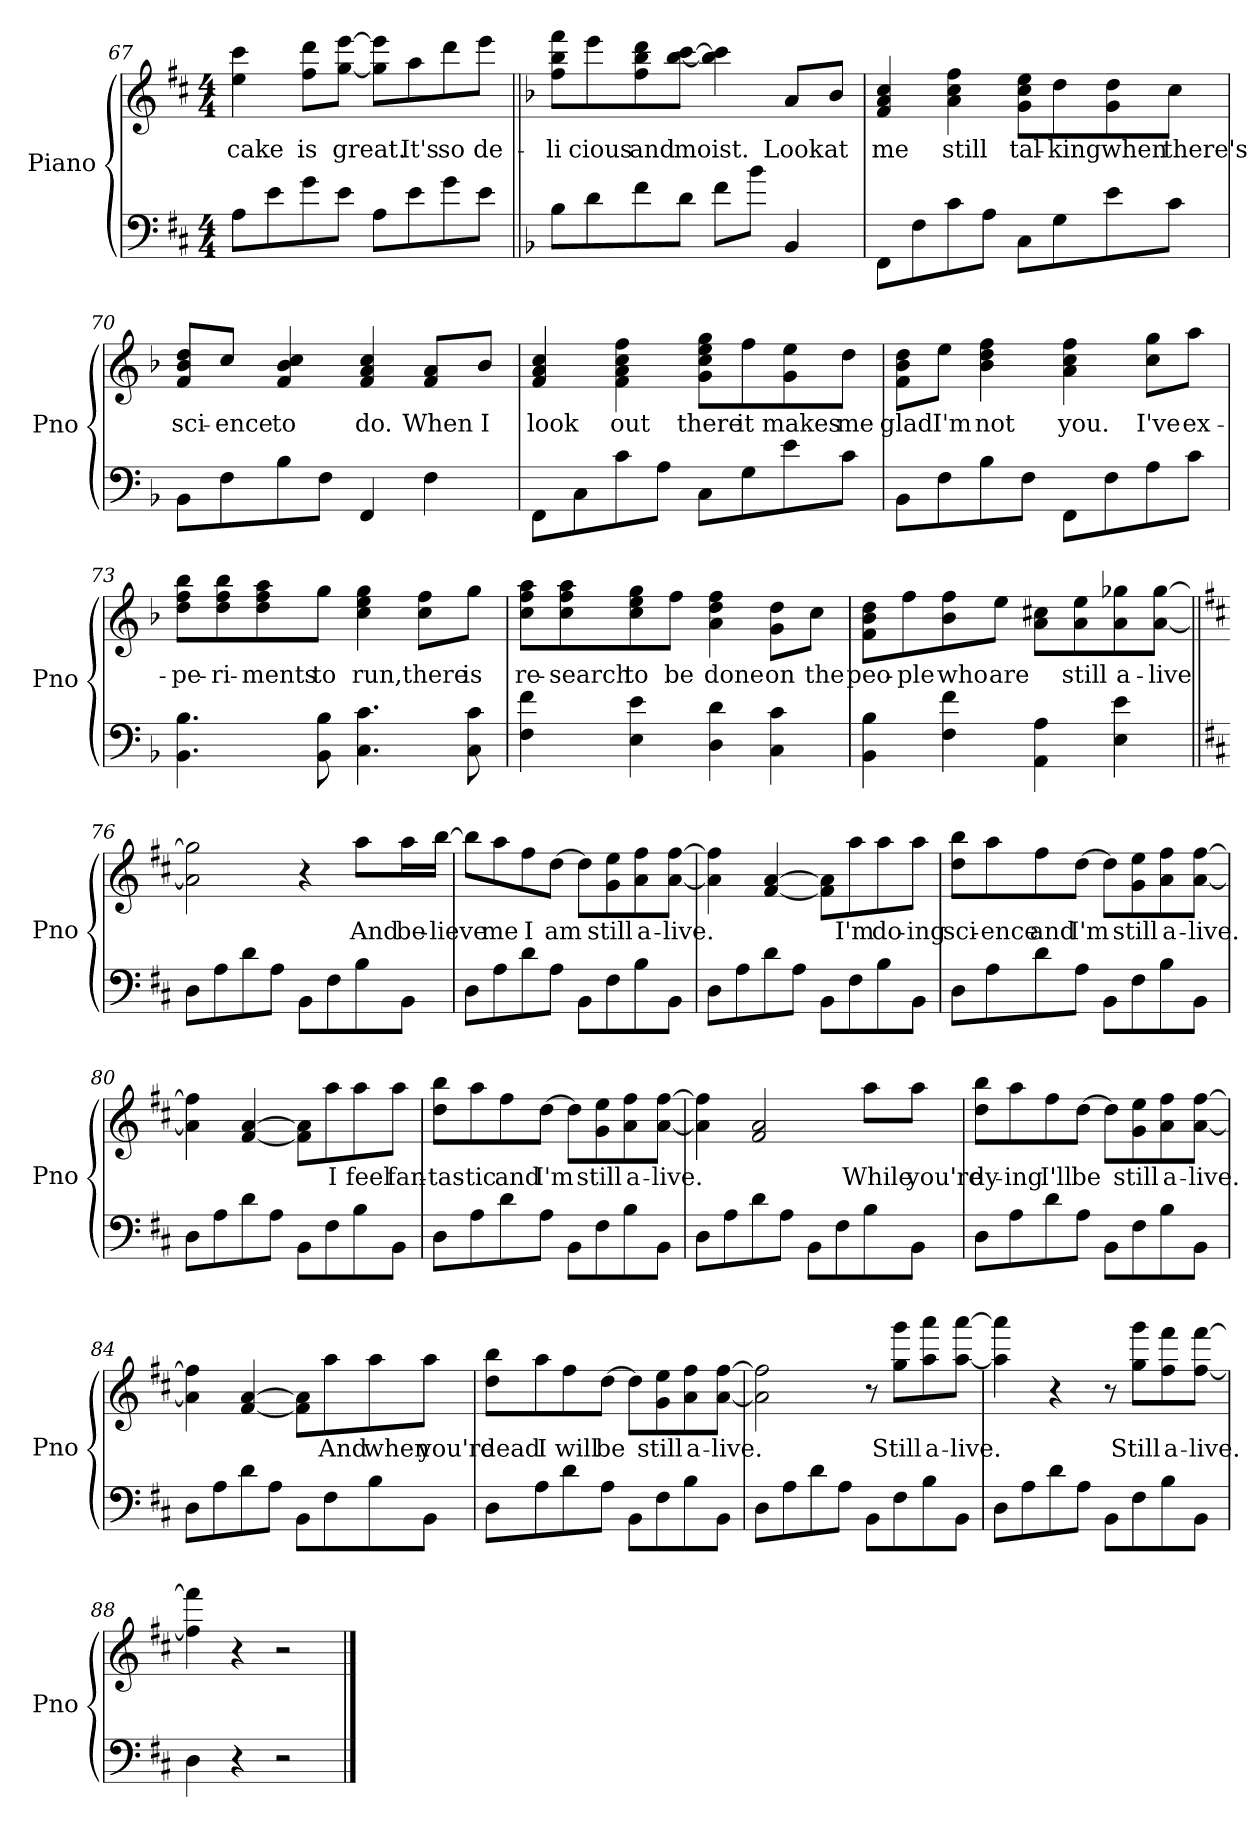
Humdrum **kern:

**kern	**kern	**text
*part1	*part1	*part1
*staff2	*staff1	*staff1
*I"Piano	*	*
*I'Pno	*	*
*clefF4	*clefG2	*
*k[f#c#]	*k[f#c#]	*
*M4/4	*M4/4	*
=67	=67	=67
8A\L	4ee\ 4ccc#\	cake
8e\	.	.
8g\	8ff#\ 8ddd\L	is
8e\J	[8gg\ [8eee\J	great.
8A\L	8gg\] 8eee\]L	.
8e\	8aa\	It's
8g\	8ddd\	so
8e\J	8eee\J	de-
!!LO:LB:g=z
=68||	=68||	=68||
*k[b-]	*k[b-]	*
8B-\L	8ff\ 8bb-\ 8fff\L	-li
8d\	8eee\	cious
8f\	8ff\ 8bb-\ 8ddd\	and
8d\J	[8bb-\ [8ccc\J	moist.
8f\L	4bb-\] 4ccc\]	.
8b-\J	.	.
4BB-/	8a/L	Look
.	8b-/J	at
=69	=69	=69
8FF\L	4f/ 4a/ 4cc/	me
8F\	.	.
8c\	4a\ 4cc\ 4ff\	still
8A\J	.	.
8C\L	8g\ 8cc\ 8ee\L	tal-
8G\	8dd\	-king
8e\	8g\ 8dd\	when
8c\J	8cc\J	there's
=70	=70	=70
8BB-\L	8f/ 8b-/ 8dd/L	sci-
8F\	8cc/J	ence
8B-\	4f/ 4b-/ 4cc/	to
8F\J	.	.
4FF/	4f/ 4a/ 4cc/	do.
4F\	8f/ 8a/L	When
.	8b-/J	I
!!LO:LB:g=z
=71	=71	=71
8FF\L	4f/ 4a/ 4cc/	look
8C\	.	.
8c\	4f\ 4a\ 4cc\ 4ff\	out
8A\J	.	.
8C\L	8g\ 8cc\ 8ee\ 8gg\L	there
8G\	8ff\	it
8e\	8g\ 8ee\	makes
8c\J	8dd\J	me
=72	=72	=72
8BB-\L	8f\ 8b-\ 8dd\L	glad
8F\	8ee\J	I'm
8B-\	4b-\ 4dd\ 4ff\	not
8F\J	.	.
8FF\L	4a\ 4cc\ 4ff\	you.
8F\	.	.
8A\	8cc\ 8gg\L	I've
8c\J	8aa\J	ex-
=73	=73	=73
4.BB-\ 4.B-\	8dd\ 8ff\ 8bb-\L	pe-
.	8dd\ 8ff\ 8bb-\	-ri-
.	8dd\ 8ff\ 8aa\	-ments
8BB-\ 8B-\	8gg\J	to
4.C\ 4.c\	4cc\ 4ee\ 4gg\	run,
.	8cc\ 8ff\L	there
8C\ 8c\	8gg\J	is
!!LO:LB:g=z
=74	=74	=74
4F\ 4f\	8cc\ 8ff\ 8aa\L	re-
.	8cc\ 8ff\ 8aa\	-search
4E\ 4e\	8cc\ 8ee\ 8gg\	to
.	8ff\J	be
4D\ 4d\	4a\ 4dd\ 4ff\	done
4C\ 4c\	8g\ 8dd\L	on
.	8cc\J	the
=75	=75	=75
4BB-\ 4B-\	8f\ 8b-\ 8dd\L	peo-
.	8ff\	-ple
4F\ 4f\	8b-\ 8ff\	who
.	8ee\J	are
4AA\ 4A\	8a\ 8cc#X\L	.
.	8a\ 8ee\	still
4E\ 4e\	8a\ 8gg-X\	a-
.	[8a\ [8gg-\J	-live
!!LO:LB:g=z
=76||	=76||	=76||
*k[f#c#]	*k[f#c#]	*
8D\L	2a\] 2gg-\]	.
8A\	.	.
8d\	.	.
8A\J	.	.
8BB\L	4r	.
8F#\	.	.
8B\	8aa\L	And
8BB\J	16aa\L	be-
.	[16bb\JJ	-lieve
=77	=77	=77
8D\L	8bb\L]	.
8A\	8aa\	me
8d\	8ff#\	I
8A\J	[8dd\J	am
8BB\L	8dd\L]	.
8F#\	8g\ 8ee\	still
8B\	8a\ 8ff#\	a-
8BB\J	[8a\ [8ff#\J	-live.
!!LO:LB:g=z
=78	=78	=78
8D\L	4a\] 4ff#\]	.
8A\	.	.
8d\	[4f#/ [4a/	.
8A\J	.	.
8BB\L	8f#\] 8a\]L	.
8F#\	8aa\	I'm
8B\	8aa\	do-
8BB\J	8aa\J	-ing
=79	=79	=79
8D\L	8dd\ 8bb\L	sci-
8A\	8aa\	-ence
8d\	8ff#\	and
8A\J	[8dd\J	I'm
8BB\L	8dd\L]	.
8F#\	8g\ 8ee\	still
8B\	8a\ 8ff#\	a-
8BB\J	[8a\ [8ff#\J	-live.
=80	=80	=80
8D\L	4a\] 4ff#\]	.
8A\	.	.
8d\	[4f#/ [4a/	.
8A\J	.	.
8BB\L	8f#\] 8a\]L	.
8F#\	8aa\	I
8B\	8aa\	feel
8BB\J	8aa\J	fan-
=81	=81	=81
8D\L	8dd\ 8bb\L	-tas-
8A\	8aa\	-tic
8d\	8ff#\	and
8A\J	[8dd\J	I'm
8BB\L	8dd\L]	.
8F#\	8g\ 8ee\	still
8B\	8a\ 8ff#\	a-
8BB\J	[8a\ [8ff#\J	-live.
!!LO:PB:g=z
=82	=82	=82
8D\L	4a\] 4ff#\]	.
8A\	.	.
8d\	2f#/ 2a/	.
8A\J	.	.
8BB\L	.	.
8F#\	.	.
8B\	8aa\L	While
8BB\J	8aa\J	you're
=83	=83	=83
8D\L	8dd\ 8bb\L	dy-
8A\	8aa\	-ing
8d\	8ff#\	I'll
8A\J	[8dd\J	be
8BB\L	8dd\L]	.
8F#\	8g\ 8ee\	still
8B\	8a\ 8ff#\	a-
8BB\J	[8a\ [8ff#\J	-live.
=84	=84	=84
8D\L	4a\] 4ff#\]	.
8A\	.	.
8d\	[4f#/ [4a/	.
8A\J	.	.
8BB\L	8f#\] 8a\]L	.
8F#\	8aa\	And
8B\	8aa\	when
8BB\J	8aa\J	you're
=85	=85	=85
8D\L	8dd\ 8bb\L	dead
8A\	8aa\	I
8d\	8ff#\	will
8A\J	[8dd\J	be
8BB\L	8dd\L]	.
8F#\	8g\ 8ee\	still
8B\	8a\ 8ff#\	a-
8BB\J	[8a\ [8ff#\J	-live.
!!LO:LB:g=z
=86	=86	=86
8D\L	2a\] 2ff#\]	.
8A\	.	.
8d\	.	.
8A\J	.	.
8BB\L	8r	.
8F#\	8gg\ 8ggg\L	Still
8B\	8aa\ 8aaa\	a-
8BB\J	[8aa\ [8aaa\J	-live.
=87	=87	=87
8D\L	4aa\] 4aaa\]	.
8A\	.	.
8d\	4r	.
8A\J	.	.
8BB\L	8r	.
8F#\	8gg\ 8ggg\L	Still
8B\	8ff#\ 8fff#\	a-
8BB\J	[8ff#\ [8fff#\J	-live.
=88	=88	=88
4D\	4ff#\] 4fff#\]	.
4r	4r	.
2r	2r	.
==	==	==
*-	*-	*-
